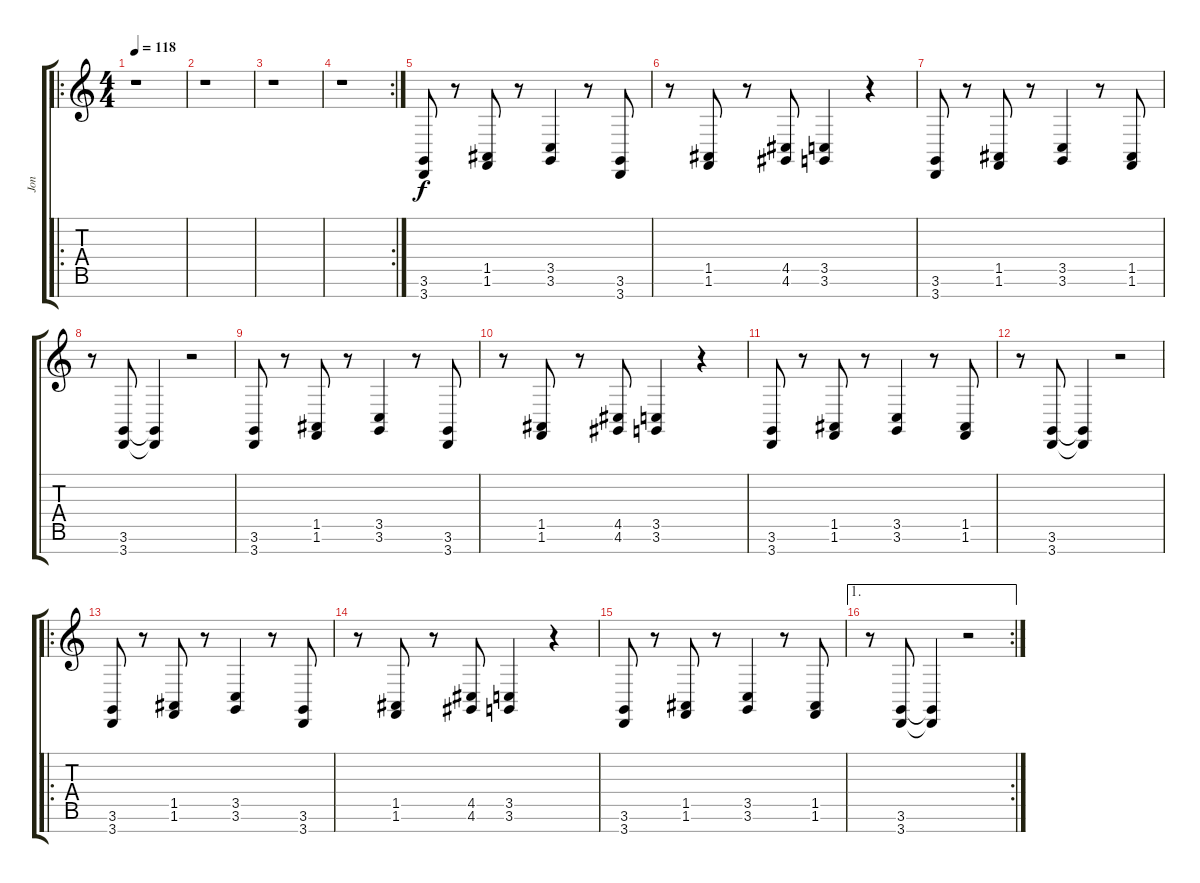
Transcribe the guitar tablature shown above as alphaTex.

\track ("Jon" "Jon") {instrument drawbarorgan}
\staff {score tabs}
\tuning (E4 B3 G3 D3 A2 E2 B1) {hide}
\ro
\ts (4 4)
\tempo 118
\clef g2
\ks c
r.1{dy f instrument drawbarorgan} |
r.1 |
r.1 |
\rc 2
r.1 |
(3.6 3.7).8 r.8 (1.5 1.6).8 r.8 (3.5 3.6).4 r.8 (3.6 3.7).8 |
r.8 (1.5 1.6).8 r.8 (4.5 4.6).8 (3.5 3.6).4 r.4 |
(3.6 3.7).8 r.8 (1.5 1.6).8 r.8 (3.5 3.6).4 r.8 (1.5 1.6).8 |
r.8 (3.6 3.7).8 (3.6{t} 3.7{t}).4 r.2 |
(3.6 3.7).8 r.8 (1.5 1.6).8 r.8 (3.5 3.6).4 r.8 (3.6 3.7).8 |
r.8 (1.5 1.6).8 r.8 (4.5 4.6).8 (3.5 3.6).4 r.4 |
(3.6 3.7).8 r.8 (1.5 1.6).8 r.8 (3.5 3.6).4 r.8 (1.5 1.6).8 |
r.8 (3.6 3.7).8 (3.6{t} 3.7{t}).4 r.2 |
\ro
(3.6 3.7).8 r.8 (1.5 1.6).8 r.8 (3.5 3.6).4 r.8 (3.6 3.7).8 |
r.8 (1.5 1.6).8 r.8 (4.5 4.6).8 (3.5 3.6).4 r.4 |
(3.6 3.7).8 r.8 (1.5 1.6).8 r.8 (3.5 3.6).4 r.8 (1.5 1.6).8 |
\ae 1
\rc 2
r.8 (3.6 3.7).8 (3.6{t} 3.7{t}).4 r.2
